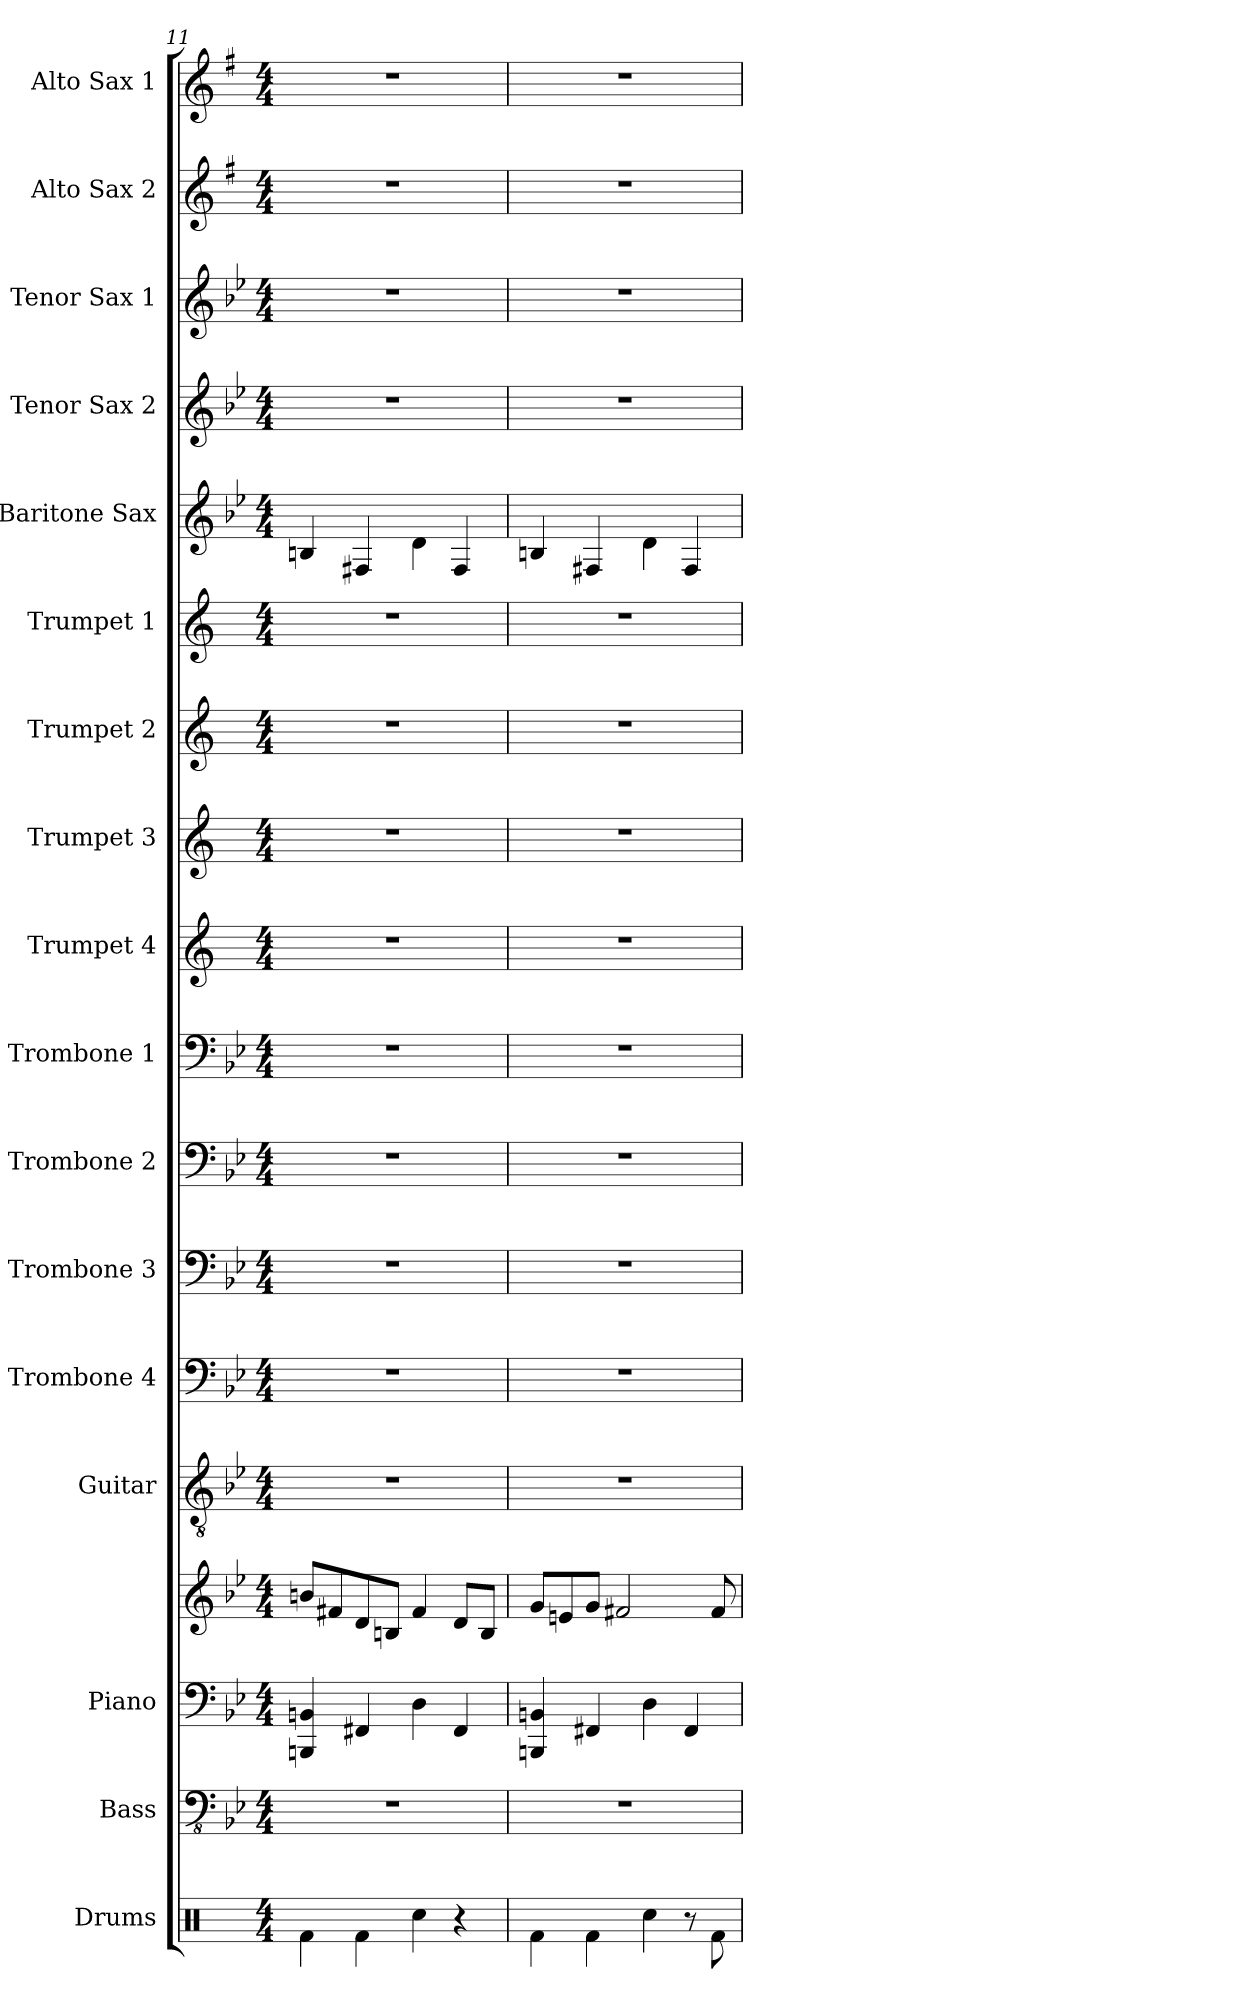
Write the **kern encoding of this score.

**kern	**kern	**kern	**kern	**kern	**kern	**kern	**kern	**kern	**kern	**kern	**kern	**kern	**kern	**kern	**kern	**kern	**kern
*part17	*part16	*part15	*part15	*part14	*part13	*part12	*part11	*part10	*part9	*part8	*part7	*part6	*part5	*part4	*part3	*part2	*part1
*staff18	*staff17	*staff16	*staff15	*staff14	*staff13	*staff12	*staff11	*staff10	*staff9	*staff8	*staff7	*staff6	*staff5	*staff4	*staff3	*staff2	*staff1
*I"Drums	*I"Bass	*I"Piano	*	*I"Guitar	*I"Trombone 4	*I"Trombone 3	*I"Trombone 2	*I"Trombone 1	*I"Trumpet 4	*I"Trumpet 3	*I"Trumpet 2	*I"Trumpet 1	*I"Baritone Sax	*I"Tenor Sax 2	*I"Tenor Sax 1	*I"Alto Sax 2	*I"Alto Sax 1
*I'Drums	*I'Bass	*I'Piano	*	*I'Gtr.	*I'Tbn. 4	*I'Tbn. 3	*I'Tbn. 2	*I'Tbn. 1	*I'Tpt. 4	*I'Tpt. 3	*I'Tpt. 2	*I'Tpt. 1	*I'Bari	*I'Tenor 2	*I'Tenor 1	*I'Alto 2	*I'Alto 1
*clefX	*clefFv4	*clefF4	*clefG2	*clefGv2	*clefF4	*clefF4	*clefF4	*clefF4	*clefG2	*clefG2	*clefG2	*clefG2	*clefG2	*clefG2	*clefG2	*clefG2	*clefG2
*	*	*	*	*	*	*	*	*	*ITrd1c2	*ITrd1c2	*ITrd1c2	*ITrd1c2	*ITrd12c21	*ITrd8c14	*ITrd8c14	*ITrd5c9	*ITrd5c9
*k[]	*k[b-e-]	*k[b-e-]	*k[b-e-]	*k[b-e-]	*k[b-e-]	*k[b-e-]	*k[b-e-]	*k[b-e-]	*k[b-e-]	*k[b-e-]	*k[b-e-]	*k[b-e-]	*k[b-e-]	*k[b-e-]	*k[b-e-]	*k[b-e-]	*k[b-e-]
*M4/4	*M4/4	*M4/4	*M4/4	*M4/4	*M4/4	*M4/4	*M4/4	*M4/4	*M4/4	*M4/4	*M4/4	*M4/4	*M4/4	*M4/4	*M4/4	*M4/4	*M4/4
=11	=11	=11	=11	=11	=11	=11	=11	=11	=11	=11	=11	=11	=11	=11	=11	=11	=11
4Rf\	1r	4BBBn/ 4BBn/	8bn/L	1r	1r	1r	1r	1r	1r	1r	1r	1r	4BBn/	1r	1r	1r	1r
.	.	.	8f#X/	.	.	.	.	.	.	.	.	.	.	.	.	.	.
4Rf\	.	4FF#X/	8d/	.	.	.	.	.	.	.	.	.	4FF#X/	.	.	.	.
.	.	.	8Bn/J	.	.	.	.	.	.	.	.	.	.	.	.	.	.
4Rcc\	.	4D\	4f#/	.	.	.	.	.	.	.	.	.	4D\	.	.	.	.
4r	.	4FF#/	8d/L	.	.	.	.	.	.	.	.	.	4FF#/	.	.	.	.
.	.	.	8B/J	.	.	.	.	.	.	.	.	.	.	.	.	.	.
=12	=12	=12	=12	=12	=12	=12	=12	=12	=12	=12	=12	=12	=12	=12	=12	=12	=12
4Rf\	1r	4BBBn/ 4BBn/	8g/L	1r	1r	1r	1r	1r	1r	1r	1r	1r	4BBn/	1r	1r	1r	1r
.	.	.	8en/	.	.	.	.	.	.	.	.	.	.	.	.	.	.
4Rf\	.	4FF#X/	8g/J	.	.	.	.	.	.	.	.	.	4FF#X/	.	.	.	.
.	.	.	2f#X/	.	.	.	.	.	.	.	.	.	.	.	.	.	.
4Rcc\	.	4D\	.	.	.	.	.	.	.	.	.	.	4D\	.	.	.	.
8r	.	4FF#/	.	.	.	.	.	.	.	.	.	.	4FF#/	.	.	.	.
8Rf\	.	.	8f#/	.	.	.	.	.	.	.	.	.	.	.	.	.	.
=	=	=	=	=	=	=	=	=	=	=	=	=	=	=	=	=	=
*-	*-	*-	*-	*-	*-	*-	*-	*-	*-	*-	*-	*-	*-	*-	*-	*-	*-
